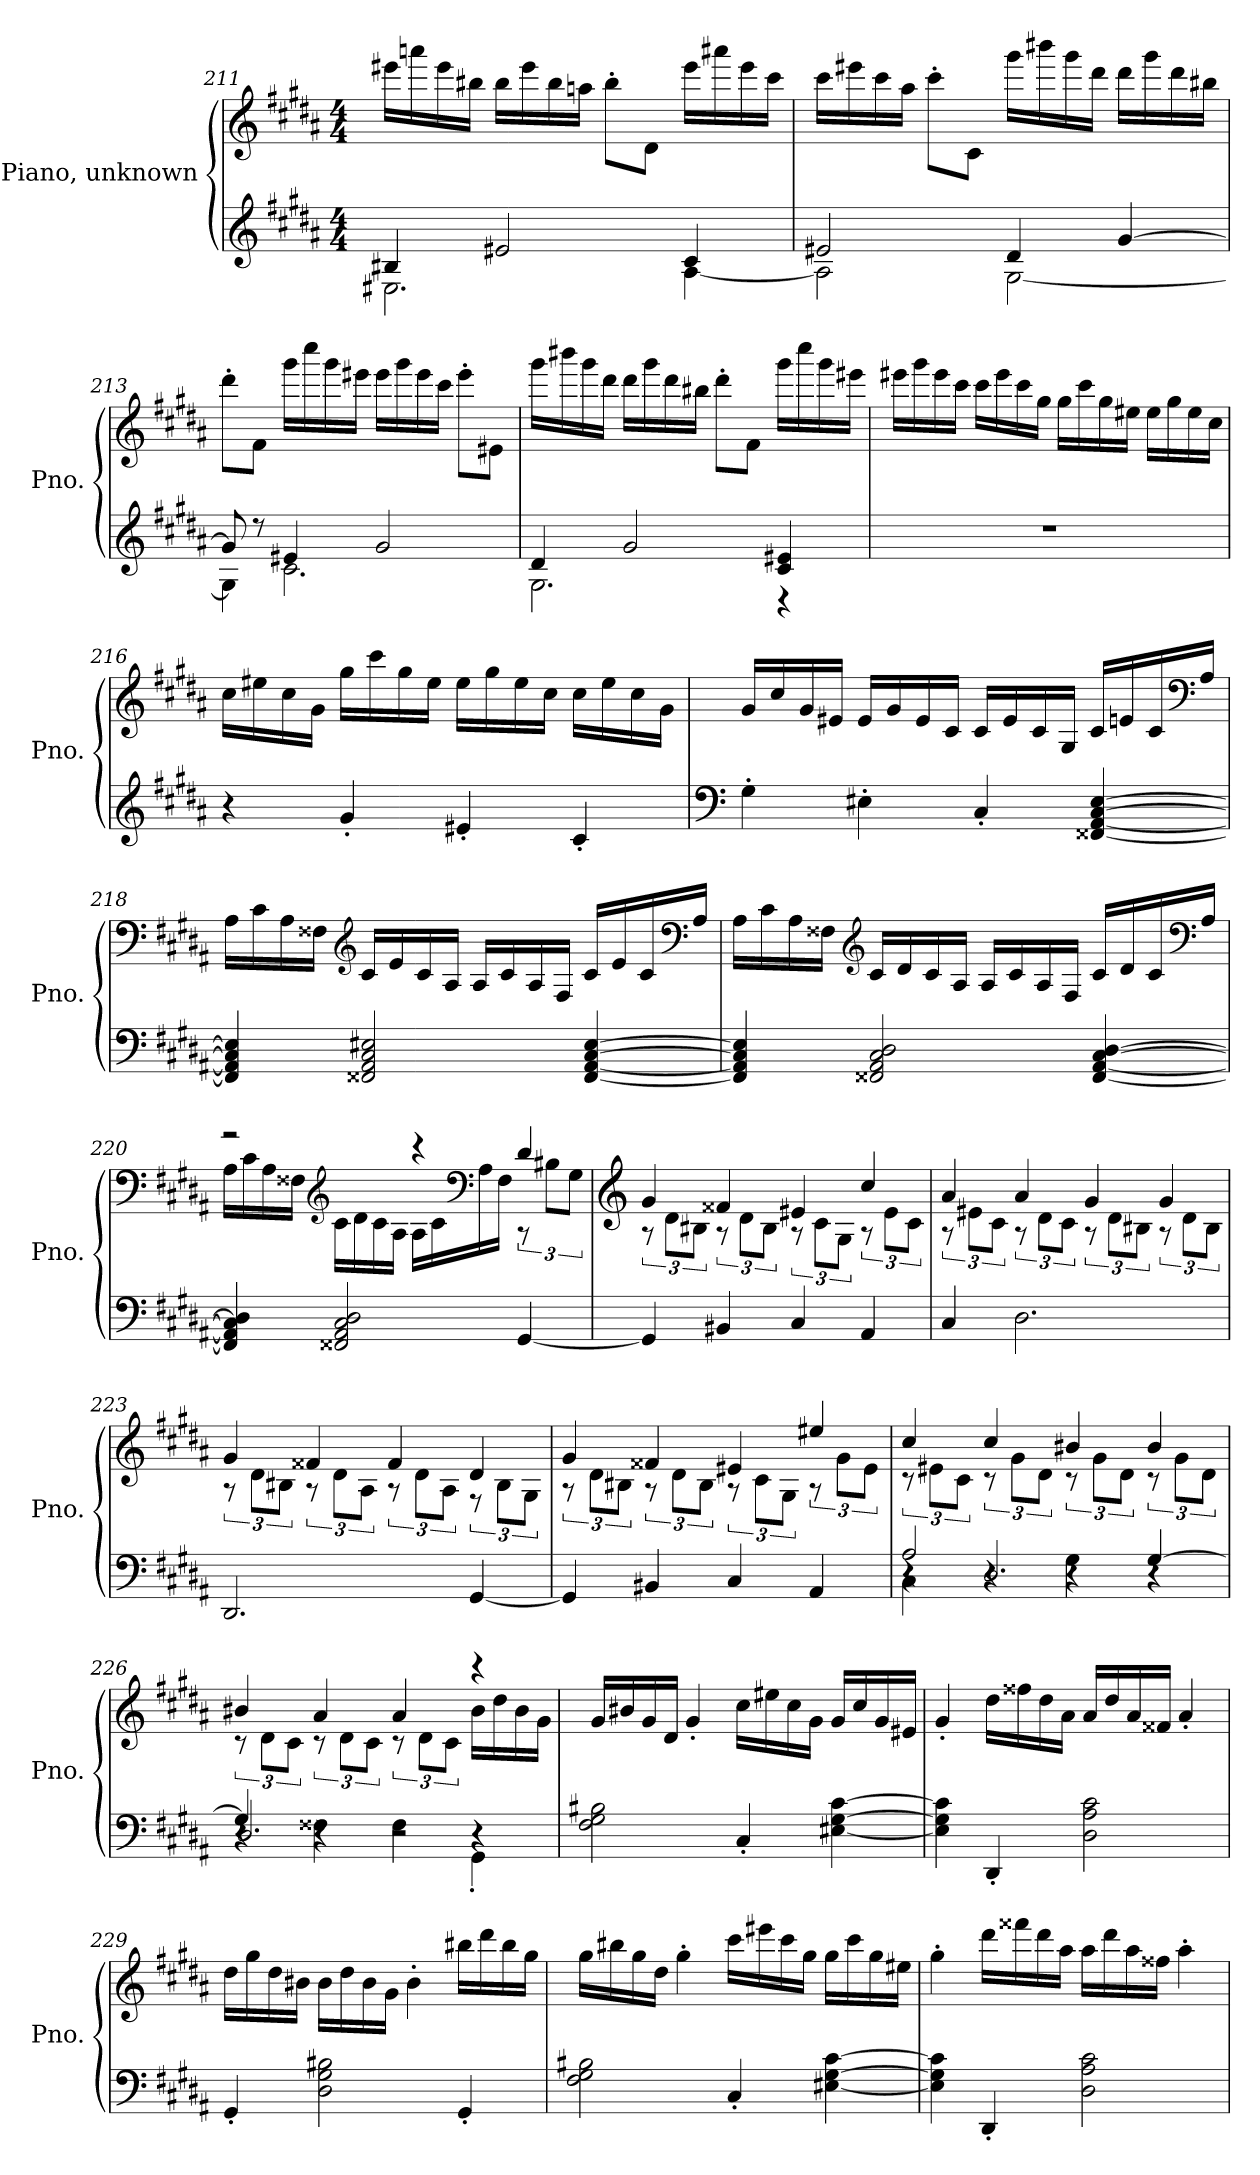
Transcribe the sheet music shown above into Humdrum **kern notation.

**kern	**kern
*part1	*part1
*staff2	*staff1
*I"Piano, unknown	*
*I'Pno.	*
!!LO:LB:g=z
*clefG2	*clefG2
*k[f#c#g#d#a#]	*k[f#c#g#d#a#]
*M4/4	*M4/4
=211	=211
*^	*
4B#X/	2.E#X\	16eee#X\LL
.	.	16aaan\
.	.	16eee#\
.	.	16bb#X\JJ
2e#X/	.	16bb#\LL
.	.	16eee#\
.	.	16bb#\
.	.	16aan\JJ
.	.	8bb#'\L
.	.	8d#\J
4c#/	[4A#\	16eee#\LL
.	.	16aaa#X\
.	.	16eee#\
.	.	16ccc#\JJ
=212	=212	=212
2e#X/	2A#\]	16ccc#\LL
.	.	16eee#X\
.	.	16ccc#\
.	.	16aa#\JJ
.	.	8ccc#'\L
.	.	8c#\J
4d#/	[2G#\	16ggg#\LL
.	.	16bbb#X\
.	.	16ggg#\
.	.	16ddd#\JJ
[4g#/	.	16ddd#\LL
.	.	16ggg#\
.	.	16ddd#\
.	.	16bb#X\JJ
!!LO:LB:g=z
=213	=213	=213
8g#/]	4G#\]	8ddd#'\L
8r	.	8f#\J
4e#X/	2.c#\	16ggg#\LL
.	.	16cccc#\
.	.	16ggg#\
.	.	16eee#X\JJ
2g#/	.	16eee#\LL
.	.	16ggg#\
.	.	16eee#\
.	.	16ccc#\JJ
.	.	8eee#'\L
.	.	8e#X\J
=214	=214	=214
4d#/	2.G#\	16ggg#\LL
.	.	16bbb#X\
.	.	16ggg#\
.	.	16ddd#\JJ
2g#/	.	16ddd#\LL
.	.	16ggg#\
.	.	16ddd#\
.	.	16bb#X\JJ
.	.	8ddd#'\L
.	.	8f#\J
4c#/ 4e#X/	4r	16ggg#\LL
.	.	16cccc#\
.	.	16ggg#\
.	.	16eee#X\JJ
*v	*v	*
!!LO:LB:g=z
=215	=215
1r	16eee#X\LL
.	16ggg#\
.	16eee#\
.	16ccc#\JJ
.	16ccc#\LL
.	16eee#\
.	16ccc#\
.	16gg#\JJ
.	16gg#\LL
.	16ccc#\
.	16gg#\
.	16ee#X\JJ
.	16ee#\LL
.	16gg#\
.	16ee#\
.	16cc#\JJ
=216	=216
4r	16cc#\LL
.	16ee#X\
.	16cc#\
.	16g#\JJ
4g#'/	16gg#\LL
.	16ccc#\
.	16gg#\
.	16ee#\JJ
4e#X'/	16ee#\LL
.	16gg#\
.	16ee#\
.	16cc#\JJ
4c#'/	16cc#\LL
.	16ee#\
.	16cc#\
.	16g#\JJ
!!LO:LB:g=z
=217	=217
*clefF4	*
4G#'\	16g#/LL
.	16cc#/
.	16g#/
.	16e#X/JJ
4E#X'\	16e#/LL
.	16g#/
.	16e#/
.	16c#/JJ
4C#'/	16c#/LL
.	16e#/
.	16c#/
.	16G#/JJ
[4FF##X/ [4AA#/ [4C#/ [4E#/	16c#/LL
.	16en/
.	16c#/
*	*clefF4
.	16A#/JJ
=218	=218
4FF##/] 4AA#/] 4C#/] 4E#/]	16A#\LL
.	16c#\
.	16A#\
.	16F##X\JJ
*	*clefG2
2FF##X/ 2AA#/ 2C#/ 2E#X/	16c#/LL
.	16e/
.	16c#/
.	16A#/JJ
.	16A#/LL
.	16c#/
.	16A#/
.	16F##/JJ
[4FF##/ [4AA#/ [4C#/ [4E#/	16c#/LL
.	16e/
.	16c#/
*	*clefF4
.	16A#/JJ
!!LO:LB:g=z
=219	=219
4FF##/] 4AA#/] 4C#/] 4E#/]	16A#\LL
.	16c#\
.	16A#\
.	16F##X\JJ
*	*clefG2
2FF##X/ 2AA#/ 2C#/ 2D#/	16c#/LL
.	16d#/
.	16c#/
.	16A#/JJ
.	16A#/LL
.	16c#/
.	16A#/
.	16F##/JJ
[4FF##/ [4AA#/ [4C#/ [4D#/	16c#/LL
.	16d#/
.	16c#/
*	*clefF4
.	16A#/JJ
=220	=220
*	*^
4FF##/] 4AA#/] 4C#/] 4D#/]	2r	16A#\LL
.	.	16c#\
.	.	16A#\
.	.	16F##X\JJ
*	*clefG2	*
2FF##X/ 2AA#/ 2C#/ 2D#/	.	16c#\LL
.	.	16d#\
.	.	16c#\
.	.	16A#\JJ
.	4r	16A#\LL
.	.	16c#\
*	*clefF4	*
.	.	16A#\
.	.	16F##\JJ
[4GG#/	4d#/	12r
.	.	12B#X\L
.	.	12G#\J
!!LO:PB:g=z	!!
=221	=221	=221
*	*clefG2	*
4GG#/]	4g#/	12r
.	.	12d#\L
.	.	12B#X\J
4BB#X/	4f##X/	12r
.	.	12d#\L
.	.	12B#\J
4C#/	4e#X/	12r
.	.	12c#\L
.	.	12G#\J
4AA#/	4cc#/	12r
.	.	12e#\L
.	.	12c#\J
=222	=222	=222
4C#/	4a#/	12r
.	.	12e#X\L
.	.	12c#\J
2.D#\	4a#/	12r
.	.	12d#\L
.	.	12c#\J
.	4g#/	12r
.	.	12d#\L
.	.	12B#X\J
.	4g#/	12r
.	.	12d#\L
.	.	12B#\J
=223	=223	=223
2.DD#/	4g#/	12r
.	.	12d#\L
.	.	12B#X\J
.	4f##X/	12r
.	.	12d#\L
.	.	12A#\J
.	4f##/	12r
.	.	12d#\L
.	.	12A#\J
[4GG#/	4d#/	12r
.	.	12B#\L
.	.	12G#\J
!!LO:LB:g=z	!!
=224	=224	=224
4GG#/]	4g#/	12r
.	.	12d#\L
.	.	12B#X\J
4BB#X/	4f##X/	12r
.	.	12d#\L
.	.	12B#\J
4C#/	4e#X/	12r
.	.	12c#\L
.	.	12G#\J
4AA#/	4ee#X/	12r
.	.	12g#\L
.	.	12e#\J
=225	=225	=225
*^	*	*
*	*^	*	*
2A#/	4C#\	4r	4cc#/	12r
.	.	.	.	12e#X\L
.	.	.	.	12c#\J
.	4r	2.D#/	4cc#/	12r
.	.	.	.	12g#\L
.	.	.	.	12d#\J
4r	4G#\	.	4b#X/	12r
.	.	.	.	12g#\L
.	.	.	.	12d#\J
[4G#/	4r	.	4b#/	12r
.	.	.	.	12g#\L
.	.	.	.	12d#\J
=226	=226	=226	=226	=226
4G#/]	4r	2.D#/	4b#X/	12r
.	.	.	.	12d#\L
.	.	.	.	12c#\J
4r	4F##X\	.	4a#/	12r
.	.	.	.	12d#\L
.	.	.	.	12c#\J
2r	4F##\	.	4a#/	12r
.	.	.	.	12d#\L
.	.	.	.	12c#\J
.	4GG#'\	4r	4r	16b#\LL
.	.	.	.	16dd#\
.	.	.	.	16b#\
.	.	.	.	16g#\JJ
*v	*v	*v	*	*
*	*v	*v
!!LO:LB:g=z
=227	=227
2F#\ 2G#\ 2B#X\	16g#/LL
.	16b#X/
.	16g#/
.	16d#/JJ
.	4g#'/
4C#'/	16cc#\LL
.	16ee#X\
.	16cc#\
.	16g#\JJ
[4E#X\ [4G#\ [4c#\	16g#/LL
.	16cc#/
.	16g#/
.	16e#X/JJ
=228	=228
4E#\] 4G#\] 4c#\]	4g#'/
4DD#'/	16dd#\LL
.	16ff##X\
.	16dd#\
.	16a#\JJ
2D#\ 2A#\ 2c#\	16a#/LL
.	16dd#/
.	16a#/
.	16f##X/JJ
.	4a#'/
!!LO:LB:g=z
=229	=229
4GG#'/	16dd#\LL
.	16gg#\
.	16dd#\
.	16b#X\JJ
2D#\ 2G#\ 2B#X\	16b#\LL
.	16dd#\
.	16b#\
.	16g#\JJ
.	4b#'\
4GG#'/	16bb#X\LL
.	16ddd#\
.	16bb#\
.	16gg#\JJ
=230	=230
2F#\ 2G#\ 2B#X\	16gg#\LL
.	16bb#X\
.	16gg#\
.	16dd#\JJ
.	4gg#'\
4C#'/	16ccc#\LL
.	16eee#X\
.	16ccc#\
.	16gg#\JJ
[4E#X\ [4G#\ [4c#\	16gg#\LL
.	16ccc#\
.	16gg#\
.	16ee#X\JJ
!!LO:LB:g=z
=231	=231
4E#\] 4G#\] 4c#\]	4gg#'\
4DD#'/	16ddd#\LL
.	16fff##X\
.	16ddd#\
.	16aa#\JJ
2D#\ 2A#\ 2c#\	16aa#\LL
.	16ddd#\
.	16aa#\
.	16ff##X\JJ
.	4aa#'\
=	=
*-	*-
